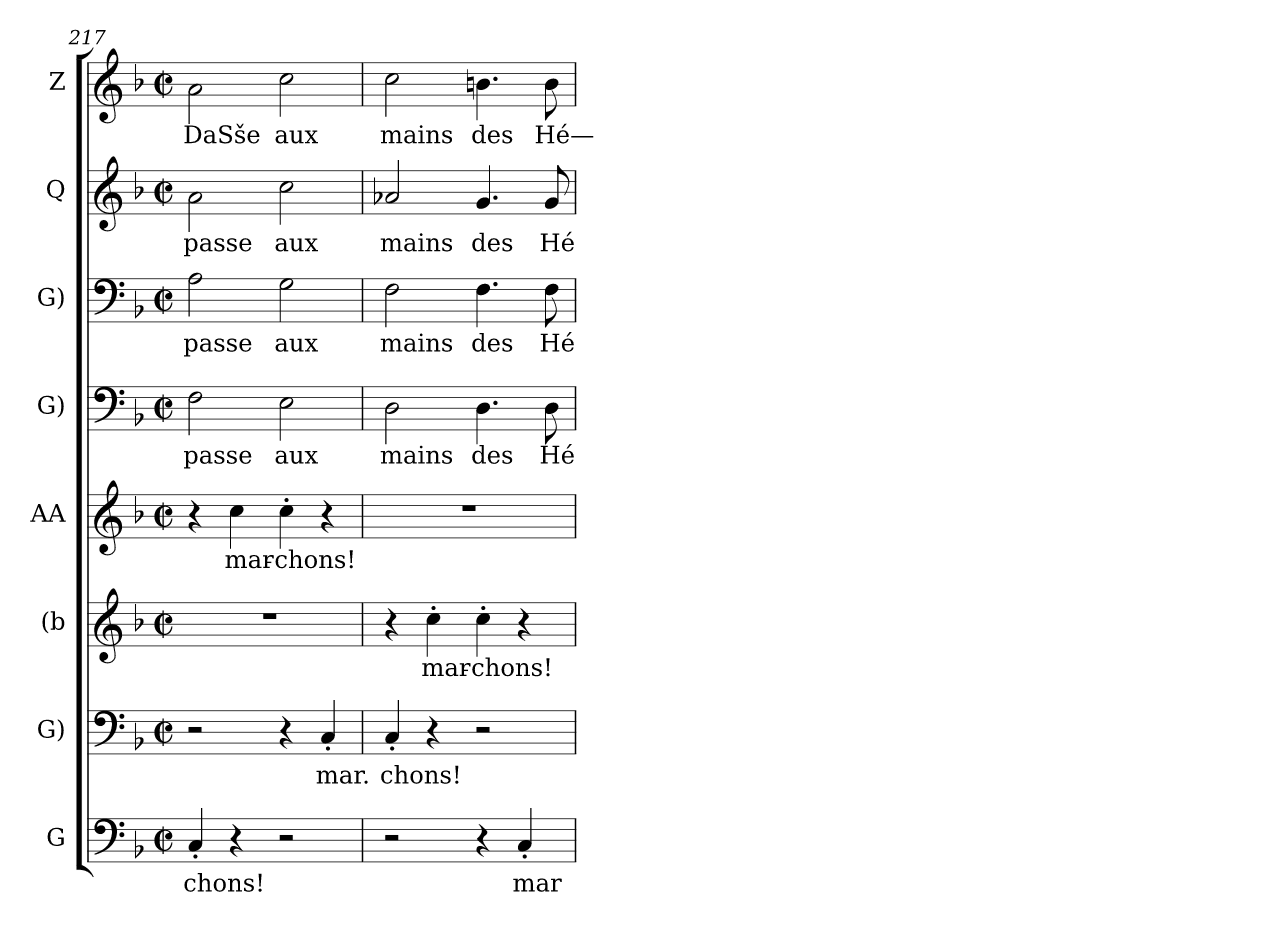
**kern	**text	**kern	**text	**kern	**text	**kern	**text	**kern	**text	**kern	**text	**kern	**text	**kern	**text
*part8	*part8	*part7	*part7	*part6	*part6	*part5	*part5	*part4	*part4	*part3	*part3	*part2	*part2	*part1	*part1
*staff8	*staff8	*staff7	*staff7	*staff6	*staff6	*staff5	*staff5	*staff4	*staff4	*staff3	*staff3	*staff2	*staff2	*staff1	*staff1
*I"G	*	*I"G)	*	*I"(b	*	*I"AA	*	*I"G)	*	*I"G)	*	*I"Q	*	*I"Z	*
!!LO:PB:g=z
*clefF4	*	*clefF4	*	*clefG2	*	*clefG2	*	*clefF4	*	*clefF4	*	*clefG2	*	*clefG2	*
*k[b-]	*	*k[b-]	*	*k[b-]	*	*k[b-]	*	*k[b-]	*	*k[b-]	*	*k[b-]	*	*k[b-]	*
*M2/2	*	*M2/2	*	*M2/2	*	*M2/2	*	*M2/2	*	*M2/2	*	*M2/2	*	*M2/2	*
*met(c|)	*	*met(c|)	*	*met(c|)	*	*met(c|)	*	*met(c|)	*	*met(c|)	*	*met(c|)	*	*met(c|)	*
=217	=217	=217	=217	=217	=217	=217	=217	=217	=217	=217	=217	=217	=217	=217	=217
4C'<i/	chons!	2r	.	1r	.	4r	.	2Fi\	passe	2Ai\	passe	2ai\	passe	2ai\	DaSše
4r	.	.	.	.	.	4cci\	mar-	.	.	.	.	.	.	.	.
2r	.	4r	.	.	.	4cc'>i\	chons!	2Ei\	aux	2Gi\	aux	2cci\	aux	2cci\	aux
.	.	4C'<i/	mar.	.	.	4r	.	.	.	.	.	.	.	.	.
=218	=218	=218	=218	=218	=218	=218	=218	=218	=218	=218	=218	=218	=218	=218	=218
2r	.	4C'<i/	chons!	4r	.	1r	.	2Di\	mains	2Fi\	mains	2a-Xi/	mains	2cci\	mains
.	.	4r	.	4cc'>i\	mar-	.	.	.	.	.	.	.	.	.	.
4r	.	2r	.	4cc'>i\	chons!	.	.	4.Di\	des	4.Fi\	des	4.gi/	des	4.bni\	des
4C'<i/	mar-	.	.	4r	.	.	.	.	.	.	.	.	.	.	.
.	.	.	.	.	.	.	.	8Di\	Hé-	8Fi\	Hé-	8gi/	Hé-	8bi\	Hé—
=	=	=	=	=	=	=	=	=	=	=	=	=	=	=	=
*-	*-	*-	*-	*-	*-	*-	*-	*-	*-	*-	*-	*-	*-	*-	*-
